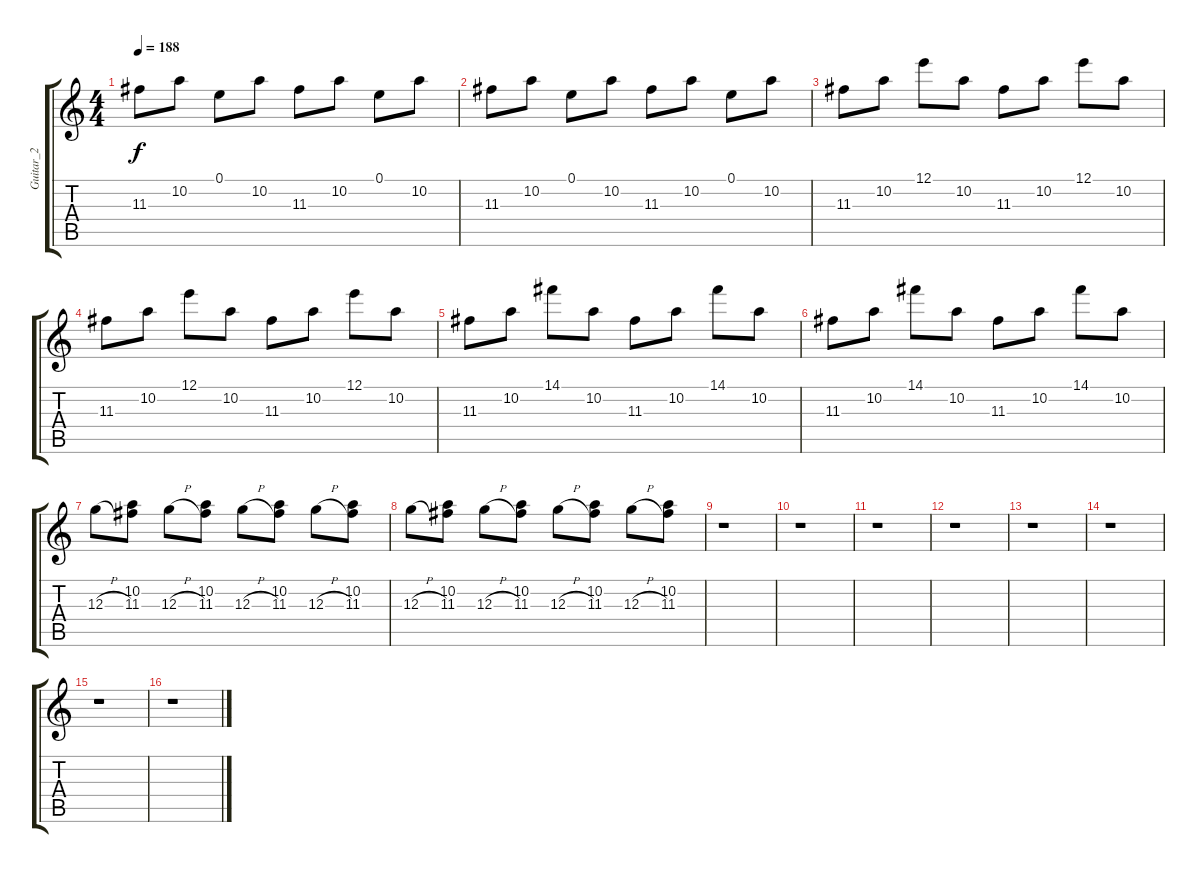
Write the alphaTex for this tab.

\track ("Guitar_2" "Guitar_2") {instrument electricguitarjazz}
\staff {score tabs}
\tuning (E4 B3 G3 D3 A2 E2) {hide}
\ts (4 4)
\tempo 188
\clef g2
\ks c
11.3.8{dy f} 10.2.8 0.1.8 10.2.8 11.3.8 10.2.8 0.1.8 10.2.8 |
11.3.8 10.2.8 0.1.8 10.2.8 11.3.8 10.2.8 0.1.8 10.2.8 |
11.3.8 10.2.8 12.1.8 10.2.8 11.3.8 10.2.8 12.1.8 10.2.8 |
11.3.8 10.2.8 12.1.8 10.2.8 11.3.8 10.2.8 12.1.8 10.2.8 |
11.3.8 10.2.8 14.1.8 10.2.8 11.3.8 10.2.8 14.1.8 10.2.8 |
11.3.8 10.2.8 14.1.8 10.2.8 11.3.8 10.2.8 14.1.8 10.2.8 |
12.3{h}.8 (10.2 11.3).8 12.3{h}.8 (10.2 11.3).8 12.3{h}.8 (10.2 11.3).8 12.3{h}.8 (10.2 11.3).8 |
12.3{h}.8 (10.2 11.3).8 12.3{h}.8 (10.2 11.3).8 12.3{h}.8 (10.2 11.3).8 12.3{h}.8 (10.2 11.3).8 |
r.1 |
r.1 |
r.1 |
r.1 |
r.1 |
r.1 |
r.1 |
r.1
